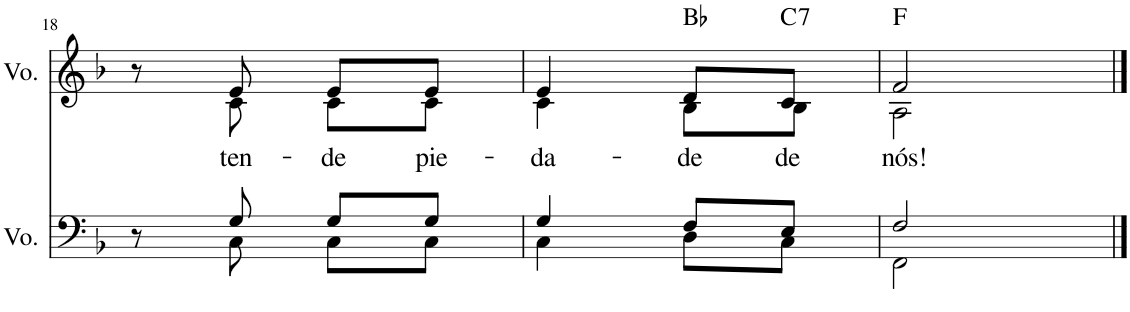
**kern	**kern	**text	**text	**harte
*part2	*part1	*part1	*part1	*part1
*staff2	*staff1	*staff1	*staff1	*
*I"Voz	*I"Voz	*	*	*
*I'Vo.	*I'Vo.	*	*	*
!!LO:PB:g=z
*clefF4	*clefG2	*	*	*
*k[b-]	*k[b-]	*	*	*
*M2/4	*M2/4	*	*	*
=18	=18	=18	=18	=18
*^	*^	*	*	*
8r	8ryy	8r	8ryy	.	.	.
!	!	!	!	!	!LO:LY:b	!
8G/	8C\	8e/	8c\	.	ten-	.
!	!	!	!	!	!LO:LY:b	!
8G/L	8C\L	8e/L	8c\L	.	-de	.
!	!	!	!	!	!LO:LY:b	!
8G/J	8C\J	8e/J	8c\J	.	pie-	.
=19	=19	=19	=19	=19	=19	=19
!	!	!	!	!	!LO:LY:b	!
4G/	4C\	4e/	4c\	.	-da-	.
!	!	!	!	!	!LO:LY:b	!
8F/L	8D\L	8d/L	8B-\L	.	-de	Bb:maj
!	!	!	!	!	!LO:LY:b	!LO:H:kt=7
8E/J	8C\J	8c/J	8B-\J	.	de	C:7
=20	=20	=20	=20	=20	=20	=20
!	!	!	!	!	!LO:LY:b	!
2F/	2FF\	2f/	2A\	.	nós!	F:maj
*v	*v	*	*	*	*	*
*	*v	*v	*	*	*
==	==	==	==	==
*-	*-	*-	*-	*-
